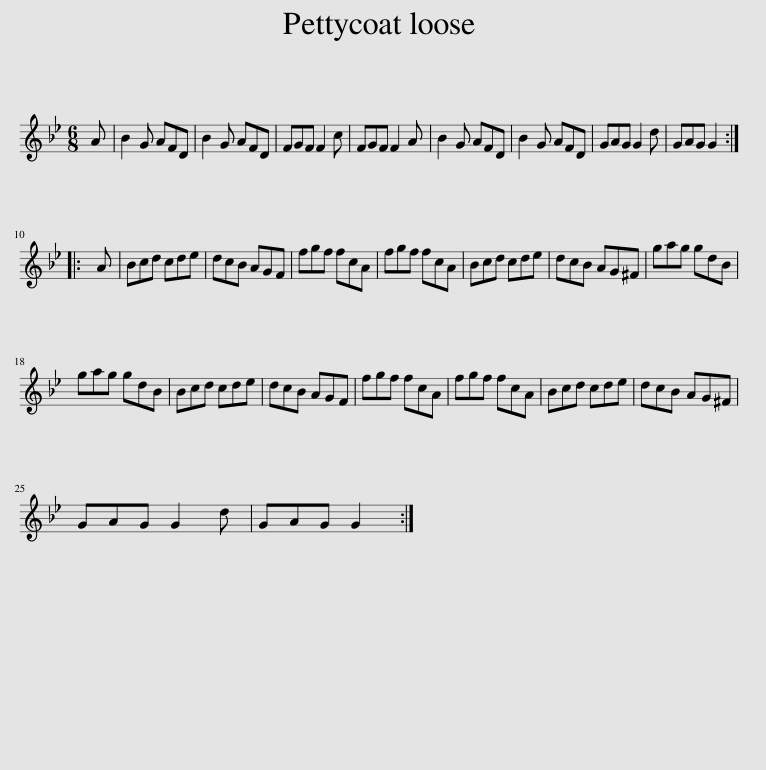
X:1
L:1/8
M:6/8
I:linebreak $
K:Gmin
V:1 treble
V:1
 A | B2 G AFD | B2 G AFD | FGF F2 c | FGF F2 A | %5
 B2 G AFD | B2 G AFD | GAG G2 d | GAG G2 ::$ A | %10
 Bcd cde | dcB AGF | fgf fcA | fgf fcA | Bcd cde | %15
 dcB AG^F | gag gdB |$ gag gdB | Bcd cde | dcB AGF | %20
 fgf fcA | fgf fcA | Bcd cde | dcB AG^F |$ GAG G2 d | %25
 GAG G2 :| %26
